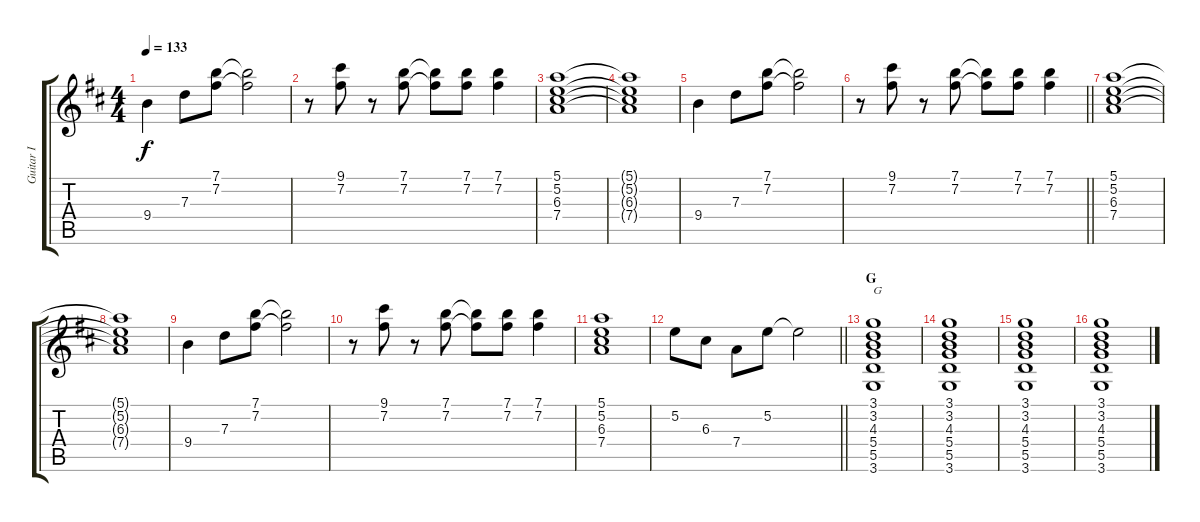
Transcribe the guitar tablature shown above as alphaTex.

\track ("Guitar I" "Guitar I") {instrument distortionguitar}
\staff {score tabs}
\tuning (E4 B3 G3 D3 A2 E2) {hide}
\ts (4 4)
\tempo 133
\clef g2
\ks d
9.4.4{dy f} 7.3.8 (7.1 7.2).8 (7.1{t} 7.2{t}).2 |
r.8 (9.1 7.2).8 r.8 (7.1 7.2).8 (7.1{t} 7.2{t}).8 (7.1 7.2).8 (7.1 7.2).4 |
(5.1 5.2 6.3 7.4).1 |
(5.1{t} 5.2{t} 6.3{t} 7.4{t}).1 |
9.4.4 7.3.8 (7.1 7.2).8 (7.1{t} 7.2{t}).2 |
\barLineRight lightlight
r.8 (9.1 7.2).8 r.8 (7.1 7.2).8 (7.1{t} 7.2{t}).8 (7.1 7.2).8 (7.1 7.2).4 |
(5.1 5.2 6.3 7.4).1 |
(5.1{t} 5.2{t} 6.3{t} 7.4{t}).1 |
9.4.4 7.3.8 (7.1 7.2).8 (7.1{t} 7.2{t}).2 |
r.8 (9.1 7.2).8 r.8 (7.1 7.2).8 (7.1{t} 7.2{t}).8 (7.1 7.2).8 (7.1 7.2).4 |
(5.1 5.2 6.3 7.4).1 |
\barLineRight lightlight
5.2.8 6.3.8 7.4.8 5.2.8 5.2{t}.2 |
\section ("" "G")
(3.1 3.2 4.3 5.4 5.5 3.6).1{txt "G"} |
(3.1 3.2 4.3 5.4 5.5 3.6).1 |
(3.1 3.2 4.3 5.4 5.5 3.6).1 |
(3.1 3.2 4.3 5.4 5.5 3.6).1
